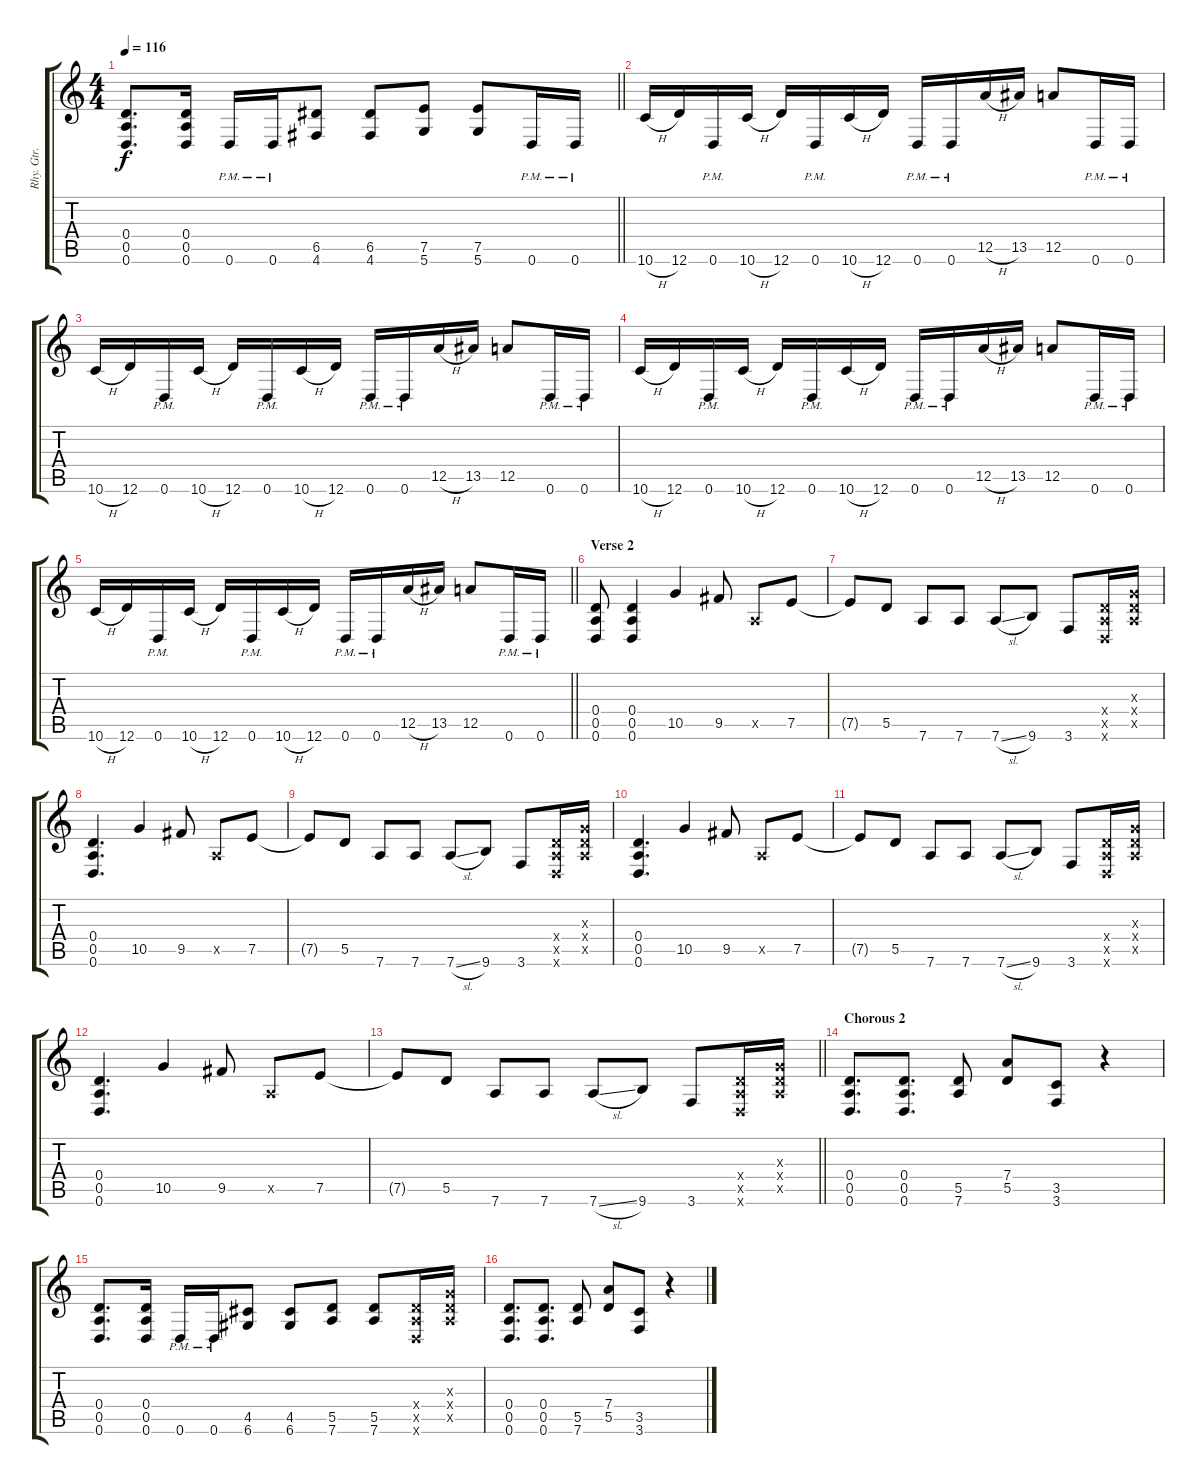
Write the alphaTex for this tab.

\track ("Rhy. Gtr. 1" "Rhy. Gtr. ") {instrument distortionguitar}
\staff {score tabs}
\tuning (E4 B3 G3 D3 A2 D2) {hide}
\ts (4 4)
\tempo 116
\clef g2
\barLineRight lightlight
\ks c
(0.4 0.5 0.6).8{d dy f} (0.4 0.5 0.6).16 0.6{pm}.16 0.6{pm}.16 (6.5 4.6).8 (6.5 4.6).8 (7.5 5.6).8 (7.5 5.6).8 0.6{pm}.16 0.6{pm}.16 |
\section ("" "")
10.6{h}.16 12.6.16 0.6{pm}.16 10.6{h}.16 12.6.16 0.6{pm}.16 10.6{h}.16 12.6.16 0.6{pm}.16 0.6{pm}.16 12.5{h}.16 13.5.16 12.5.8 0.6{pm}.16 0.6{pm}.16 |
10.6{h}.16 12.6.16 0.6{pm}.16 10.6{h}.16 12.6.16 0.6{pm}.16 10.6{h}.16 12.6.16 0.6{pm}.16 0.6{pm}.16 12.5{h}.16 13.5.16 12.5.8 0.6{pm}.16 0.6{pm}.16 |
10.6{h}.16 12.6.16 0.6{pm}.16 10.6{h}.16 12.6.16 0.6{pm}.16 10.6{h}.16 12.6.16 0.6{pm}.16 0.6{pm}.16 12.5{h}.16 13.5.16 12.5.8 0.6{pm}.16 0.6{pm}.16 |
\barLineRight lightlight
10.6{h}.16 12.6.16 0.6{pm}.16 10.6{h}.16 12.6.16 0.6{pm}.16 10.6{h}.16 12.6.16 0.6{pm}.16 0.6{pm}.16 12.5{h}.16 13.5.16 12.5.8 0.6{pm}.16 0.6{pm}.16 |
\section ("" "Verse 2")
(0.4 0.5 0.6).8 (0.4 0.5 0.6).4 10.5.4 9.5.8 0.5{x}.8 7.5.8 |
7.5{t}.8 5.5.8 7.6.8 7.6.8 7.6{sl}.8 9.6.8 3.6.8 (0.4{x} 0.5{x} 0.6{x}).16 (0.3{x} 0.4{x} 0.5{x}).16 |
(0.4 0.5 0.6).4{d} 10.5.4 9.5.8 0.5{x}.8 7.5.8 |
7.5{t}.8 5.5.8 7.6.8 7.6.8 7.6{sl}.8 9.6.8 3.6.8 (0.4{x} 0.5{x} 0.6{x}).16 (0.3{x} 0.4{x} 0.5{x}).16 |
(0.4 0.5 0.6).4{d} 10.5.4 9.5.8 0.5{x}.8 7.5.8 |
7.5{t}.8 5.5.8 7.6.8 7.6.8 7.6{sl}.8 9.6.8 3.6.8 (0.4{x} 0.5{x} 0.6{x}).16 (0.3{x} 0.4{x} 0.5{x}).16 |
(0.4 0.5 0.6).4{d} 10.5.4 9.5.8 0.5{x}.8 7.5.8 |
\barLineRight lightlight
7.5{t}.8 5.5.8 7.6.8 7.6.8 7.6{sl}.8 9.6.8 3.6.8 (0.4{x} 0.5{x} 0.6{x}).16 (0.3{x} 0.4{x} 0.5{x}).16 |
\section ("" "Chorous 2")
(0.4 0.5 0.6).8{d} (0.4 0.5 0.6).8{d} (5.5 7.6).8 (7.4 5.5).8 (3.5 3.6).8 r.4 |
(0.4 0.5 0.6).8{d} (0.4 0.5 0.6).16 0.6{pm}.16 0.6{pm}.16 (4.5 6.6).8 (4.5 6.6).8 (5.5 7.6).8 (5.5 7.6).8 (0.4{x} 0.5{x} 0.6{x}).16 (0.3{x} 0.4{x} 0.5{x}).16 |
(0.4 0.5 0.6).8{d} (0.4 0.5 0.6).8{d} (5.5 7.6).8 (7.4 5.5).8 (3.5 3.6).8 r.4
